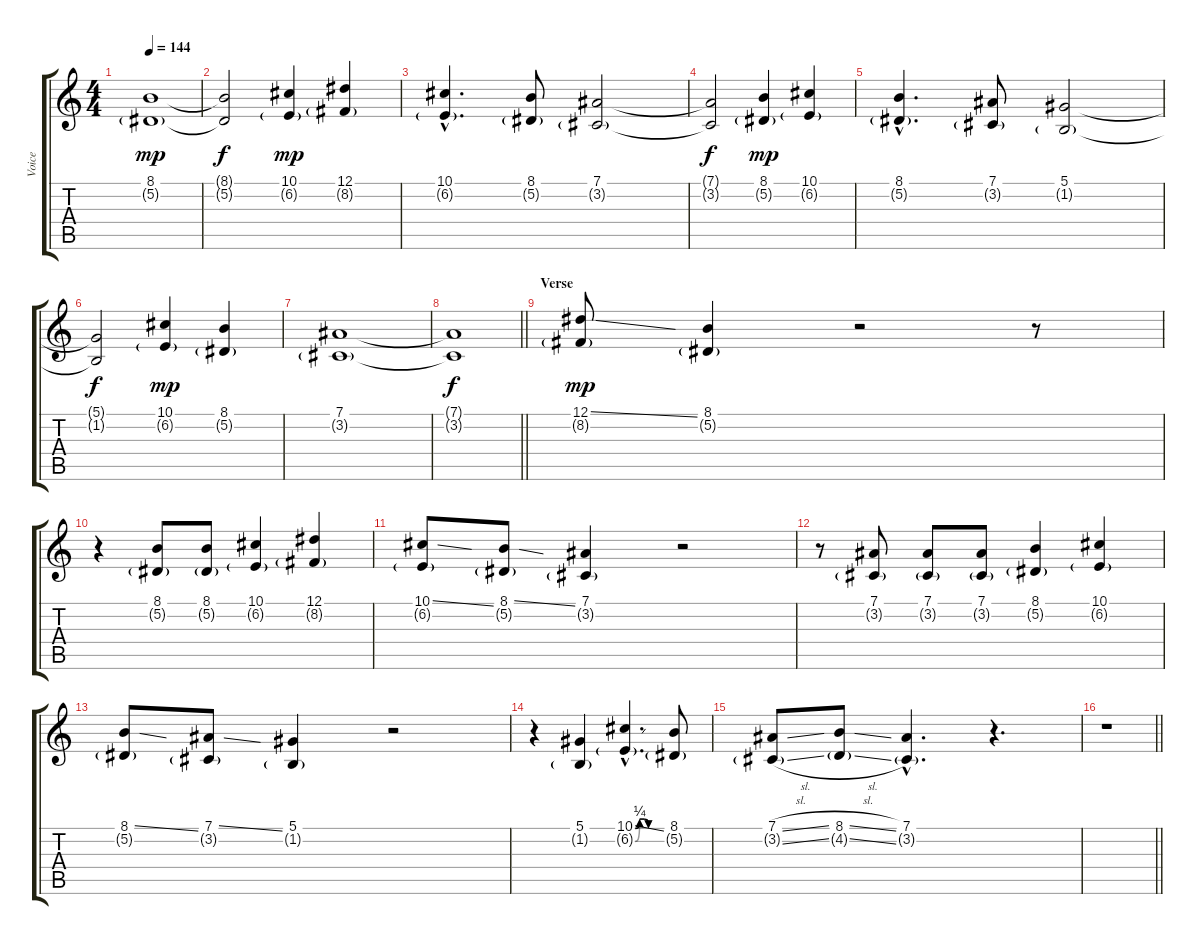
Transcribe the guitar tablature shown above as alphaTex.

\track ("Voice" "Voice") {instrument bassoon}
\staff {score tabs}
\tuning (Eb4 Bb3 Gb3 Db3 Ab2 Db2) {hide}
\ts (4 4)
\section ("" "")
\tempo 144
\clef g2
\ks c
(8.1 5.2{g}).1{dy mp} |
(8.1{t} 5.2{t}).2{dy f} (10.1 6.2{g}).4{dy mp} (12.1 8.2{g}).4 |
(10.1{hac} 6.2{g hac}).4{d} (8.1 5.2{g}).8 (7.1 3.2{g}).2 |
(7.1{t} 3.2{t}).2{dy f} (8.1 5.2{g}).4{dy mp} (10.1 6.2{g}).4 |
(8.1{hac} 5.2{g hac}).4{d} (7.1 3.2{g}).8 (5.1 1.2{g}).2 |
(5.1{t} 1.2{t}).2{dy f} (10.1 6.2{g}).4{dy mp} (8.1 5.2{g}).4 |
(7.1 3.2{g}).1 |
\barLineRight lightlight
(7.1{t} 3.2{t}).1{dy f} |
\section ("" "Verse")
(12.1{ss} 8.2{g}).8{dy mp} (8.1 5.2{g}).4 r.2 r.8 |
r.4 (8.1 5.2{g}).8 (8.1 5.2{g}).8 (10.1 6.2{g}).4 (12.1 8.2{g}).4 |
(10.1{ss} 6.2{g}).8 (8.1{ss} 5.2{g}).8 (7.1 3.2{g}).4 r.2 |
r.8 (7.1 3.2{g}).8 (7.1 3.2{g}).8 (7.1 3.2{g}).8 (8.1 5.2{g}).4 (10.1 6.2{g}).4 |
(8.1{ss} 5.2{g}).8 (7.1{ss} 3.2{g}).8 (5.1 1.2{g}).4 r.2 |
r.4 (5.1 1.2{g}).4 (10.1{be (custom 0 0 10 1 20 1 30 0 60 0) ss hac} 6.2{be (custom 0 0 10 1 20 1 30 0 60 0) g hac}).4{d} (8.1 5.2{g}).8 |
(7.1{sl} 3.2{sl g}).8 (8.1{sl} 4.2{sl g}).8 (7.1{hac} 3.2{g hac}).4{d} r.4{d} |
\barLineRight lightlight
r.1
